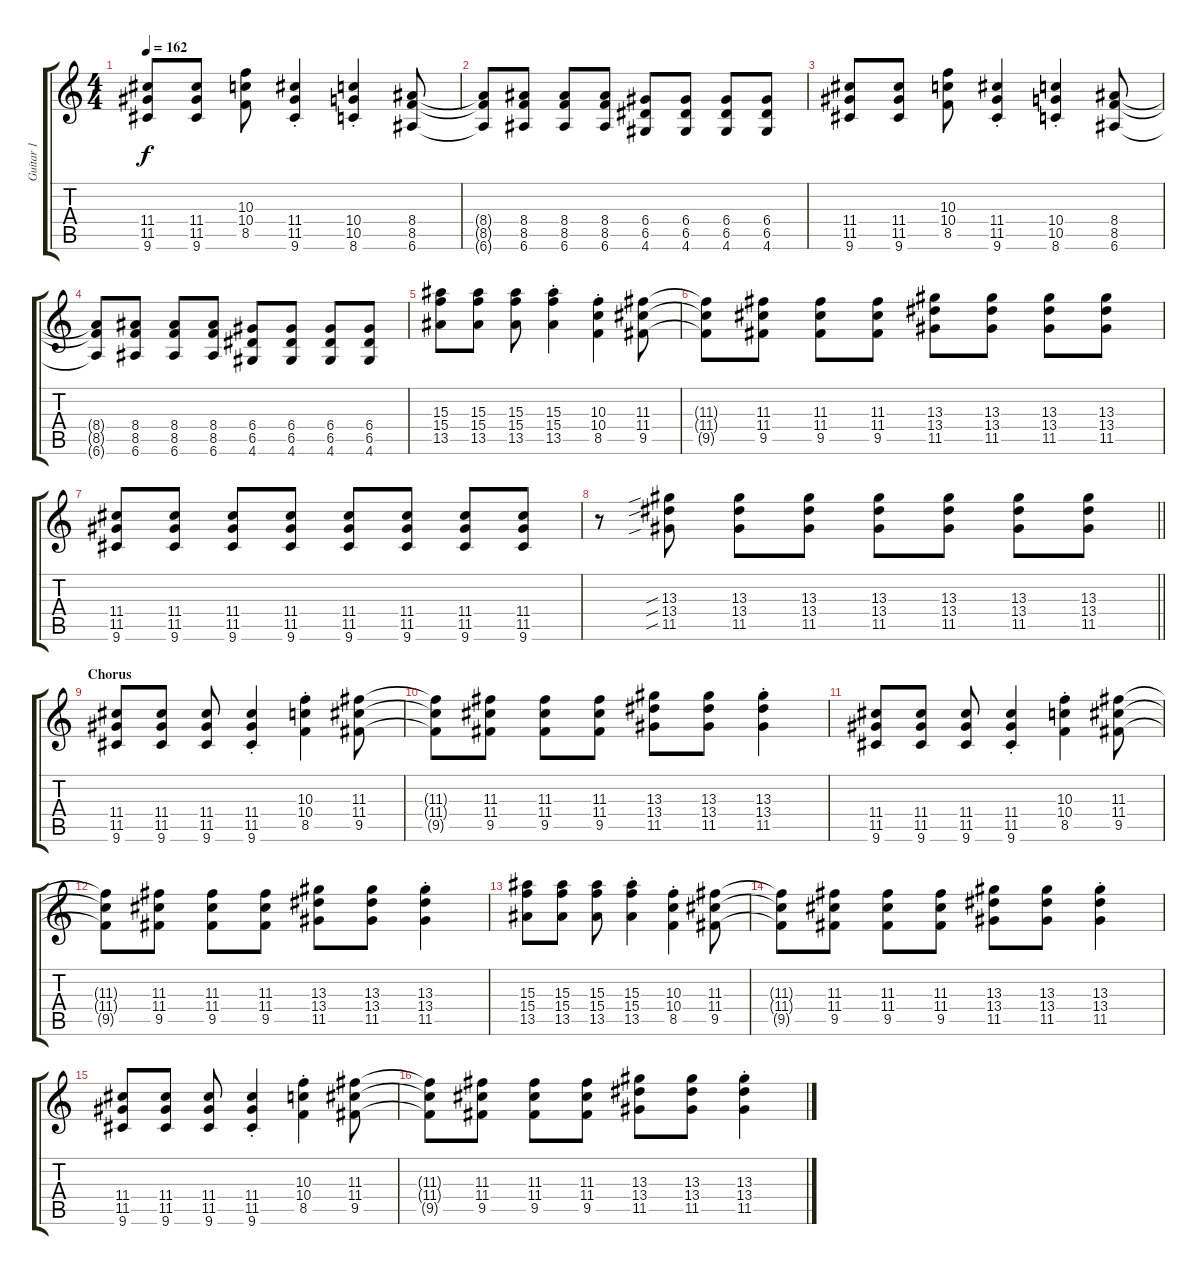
\track ("Guitar 1 " "Guitar 1 ") {instrument overdrivenguitar}
\staff {score tabs}
\tuning (E4 B3 G3 D3 A2 E2) {hide}
\ts (4 4)
\tempo 162
\clef g2
\ks c
(11.4 11.5 9.6).8{dy f} (11.4 11.5 9.6).8 (10.3 10.4 8.5).8 (11.4{st} 11.5{st} 9.6{st}).4 (10.4{st} 10.5{st} 8.6{st}).4 (8.4 8.5 6.6).8 |
(8.4{t} 8.5{t} 6.6{t}).8 (8.4 8.5 6.6).8 (8.4 8.5 6.6).8 (8.4 8.5 6.6).8 (6.4 6.5 4.6).8 (6.4 6.5 4.6).8 (6.4 6.5 4.6).8 (6.4 6.5 4.6).8 |
(11.4 11.5 9.6).8 (11.4 11.5 9.6).8 (10.3 10.4 8.5).8 (11.4{st} 11.5{st} 9.6{st}).4 (10.4{st} 10.5{st} 8.6{st}).4 (8.4 8.5 6.6).8 |
(8.4{t} 8.5{t} 6.6{t}).8 (8.4 8.5 6.6).8 (8.4 8.5 6.6).8 (8.4 8.5 6.6).8 (6.4 6.5 4.6).8 (6.4 6.5 4.6).8 (6.4 6.5 4.6).8 (6.4 6.5 4.6).8 |
(15.3 15.4 13.5).8 (15.3 15.4 13.5).8 (15.3 15.4 13.5).8 (15.3{st} 15.4{st} 13.5{st}).4 (10.3{st} 10.4{st} 8.5{st}).4 (11.3 11.4 9.5).8 |
(11.3{t} 11.4{t} 9.5{t}).8 (11.3 11.4 9.5).8 (11.3 11.4 9.5).8 (11.3 11.4 9.5).8 (13.3 13.4 11.5).8 (13.3 13.4 11.5).8 (13.3 13.4 11.5).8 (13.3 13.4 11.5).8 |
(11.4 11.5 9.6).8 (11.4 11.5 9.6).8 (11.4 11.5 9.6).8 (11.4 11.5 9.6).8 (11.4 11.5 9.6).8 (11.4 11.5 9.6).8 (11.4 11.5 9.6).8 (11.4 11.5 9.6).8 |
\barLineRight lightlight
r.8 (13.3{sib} 13.4{sib} 11.5{sib}).8 (13.3 13.4 11.5).8 (13.3 13.4 11.5).8 (13.3 13.4 11.5).8 (13.3 13.4 11.5).8 (13.3 13.4 11.5).8 (13.3 13.4 11.5).8 |
\section ("" "Chorus")
(11.4 11.5 9.6).8 (11.4 11.5 9.6).8 (11.4 11.5 9.6).8 (11.4{st} 11.5{st} 9.6{st}).4 (10.3{st} 10.4{st} 8.5{st}).4 (11.3 11.4 9.5).8 |
(11.3{t} 11.4{t} 9.5{t}).8 (11.3 11.4 9.5).8 (11.3 11.4 9.5).8 (11.3 11.4 9.5).8 (13.3 13.4 11.5).8 (13.3 13.4 11.5).8 (13.3{st} 13.4{st} 11.5{st}).4 |
(11.4 11.5 9.6).8 (11.4 11.5 9.6).8 (11.4 11.5 9.6).8 (11.4{st} 11.5{st} 9.6{st}).4 (10.3{st} 10.4{st} 8.5{st}).4 (11.3 11.4 9.5).8 |
(11.3{t} 11.4{t} 9.5{t}).8 (11.3 11.4 9.5).8 (11.3 11.4 9.5).8 (11.3 11.4 9.5).8 (13.3 13.4 11.5).8 (13.3 13.4 11.5).8 (13.3{st} 13.4{st} 11.5{st}).4 |
(15.3 15.4 13.5).8 (15.3 15.4 13.5).8 (15.3 15.4 13.5).8 (15.3{st} 15.4{st} 13.5{st}).4 (10.3{st} 10.4{st} 8.5{st}).4 (11.3 11.4 9.5).8 |
(11.3{t} 11.4{t} 9.5{t}).8 (11.3 11.4 9.5).8 (11.3 11.4 9.5).8 (11.3 11.4 9.5).8 (13.3 13.4 11.5).8 (13.3 13.4 11.5).8 (13.3{st} 13.4{st} 11.5{st}).4 |
(11.4 11.5 9.6).8 (11.4 11.5 9.6).8 (11.4 11.5 9.6).8 (11.4{st} 11.5{st} 9.6{st}).4 (10.3{st} 10.4{st} 8.5{st}).4 (11.3 11.4 9.5).8 |
(11.3{t} 11.4{t} 9.5{t}).8 (11.3 11.4 9.5).8 (11.3 11.4 9.5).8 (11.3 11.4 9.5).8 (13.3 13.4 11.5).8 (13.3 13.4 11.5).8 (13.3{st} 13.4{st} 11.5{st}).4
